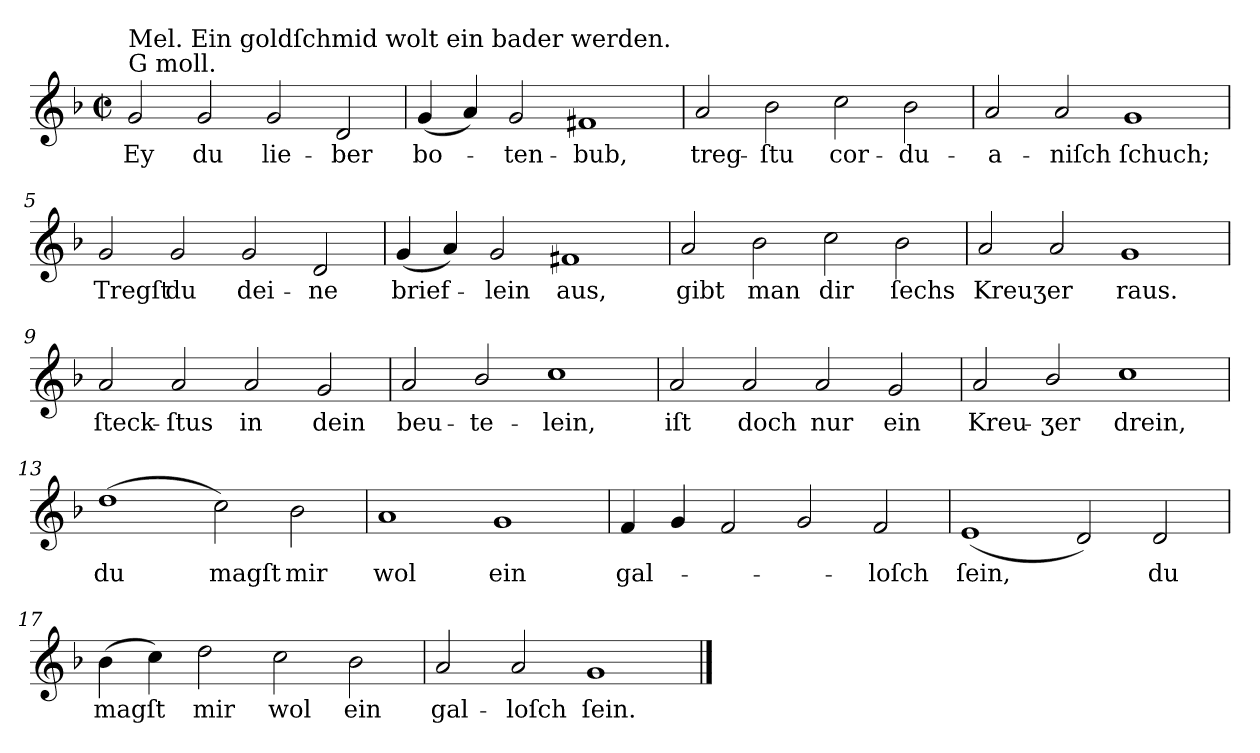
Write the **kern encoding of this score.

**kern	**text
*part1	*part1
*staff1	*staff1
*k[b-]	*
*M4/2	*
*met(c|)	*
=1	=1
!LO:TX:a:t=G moll.	!
!LO:TX:a:t=Mel. Ein goldſchmid wolt ein bader werden.	!
2g	Ey
2g	du
2g	lie-
2d	-ber
=2	=2
(4g	bo-
4a)	.
2g	-ten-
1f#X	-bub,
=3	=3
2a	treg-
2b-	-ſtu
2cc	cor-
2b-	-du-
=4	=4
2a	-a-
2a	-niſch
1g	ſchuch;
=5	=5
2g	Tregſt
2g	du
2g	dei-
2d	-ne
=6	=6
(4g	brief-
4a)	.
2g	-lein
1f#X	aus,
=7	=7
2a	gibt
2b-	man
2cc	dir
2b-	ſechs
=8	=8
2a	Kreuʒer
2a	.
1g	raus.
=9	=9
2a	ſteck-
2a	-ſtus
2a	in
2g	dein
=10	=10
2a	beu-
2b-/	-te-
1cc	-lein,
=11	=11
2a	iſt
2a	doch
2a	nur
2g	ein
=12	=12
2a	Kreu-
2b-/	-ʒer
1cc	drein,
=13	=13
(1dd	du
2cc)	magſt
2b-	mir
=14	=14
1a	wol
1g	ein
=15	=15
4f	gal-
4g	.
2f	.
2g	.
2f	-loſch
=16	=16
(1e	ſein,
2d)	.
2d	du
=17	=17
(4b-	magſt
4cc)	.
2dd	mir
2cc	wol
2b-	ein
=18	=18
2a	gal-
2a	-loſch
1g	ſein.
==	==
*-	*-
